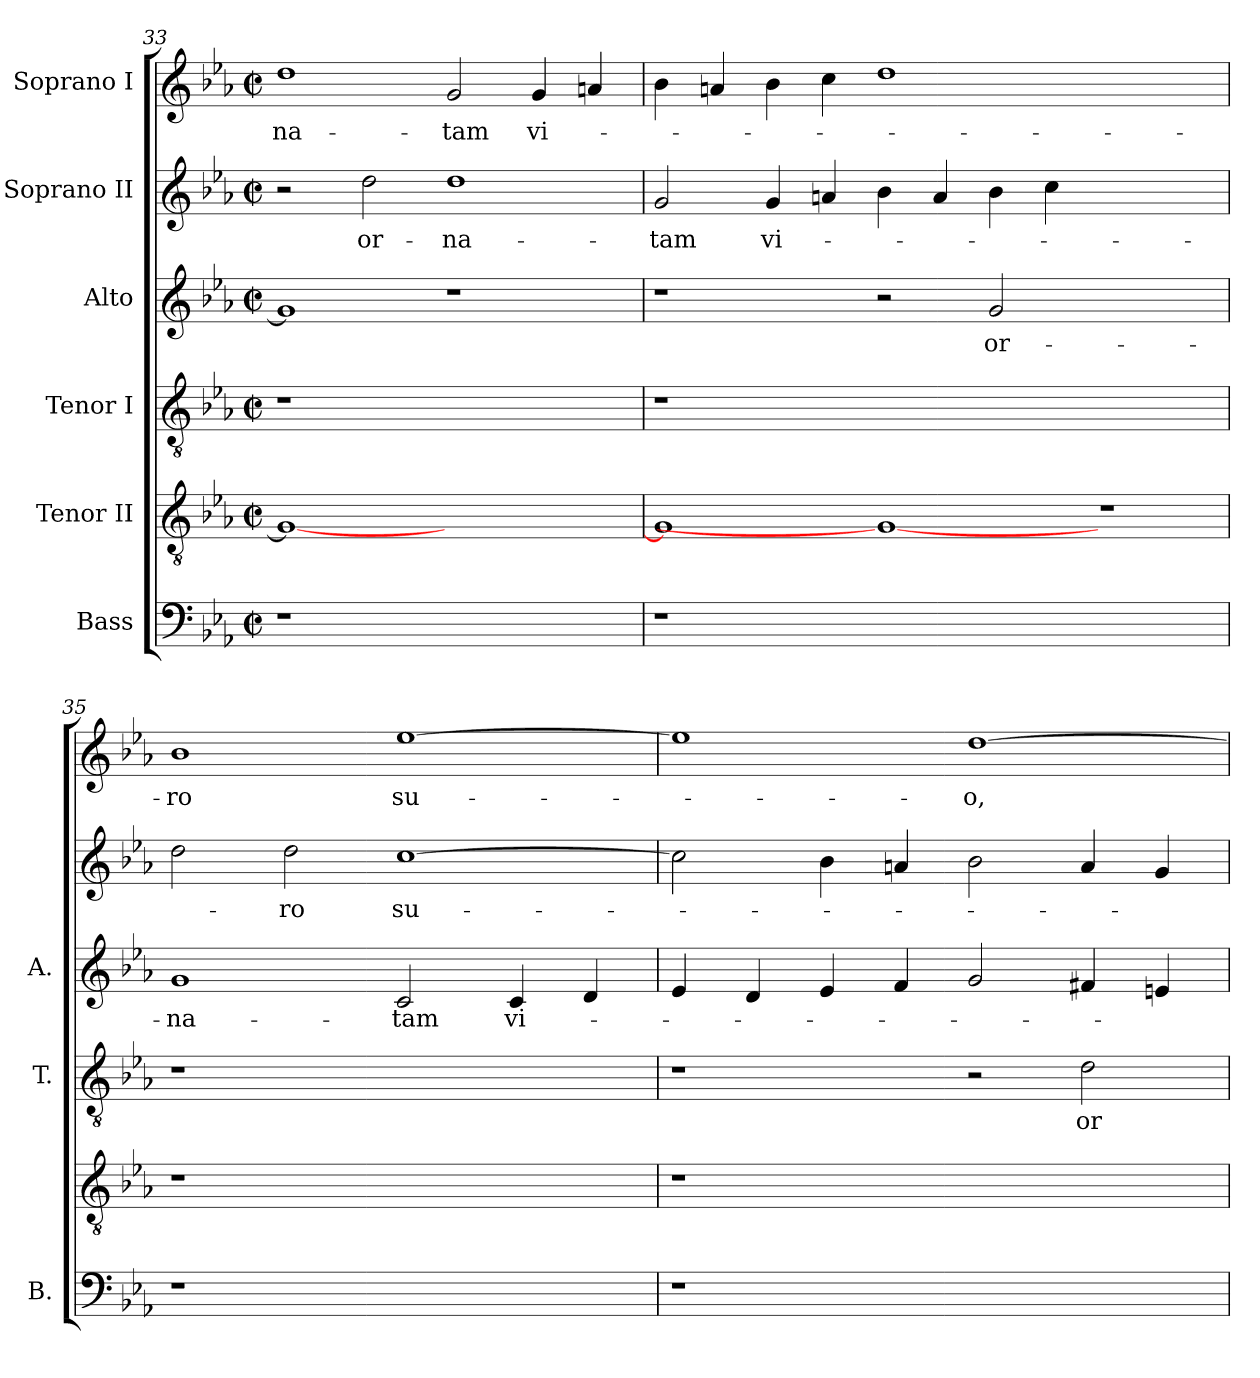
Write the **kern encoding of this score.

**kern	**kern	**kern	**text	**kern	**text	**kern	**text	**kern	**text
*part6	*part5	*part4	*part4	*part3	*part3	*part2	*part2	*part1	*part1
*staff6	*staff5	*staff4	*staff4	*staff3	*staff3	*staff2	*staff2	*staff1	*staff1
*I"Bass	*I"Tenor II	*I"Tenor I	*	*I"Alto	*	*I"Soprano II	*	*I"Soprano I	*
*I'B.	*	*I'T.	*	*I'A.	*	*	*	*	*
*clefF4	*clefGv2	*clefGv2	*	*clefG2	*	*clefG2	*	*clefG2	*
*	*ITrd7c12	*ITrd7c12	*	*ITrd7c12	*	*	*	*	*
*k[b-e-a-]	*k[b-e-a-]	*k[b-e-a-]	*	*k[b-e-a-]	*	*k[b-e-a-]	*	*k[b-e-a-]	*
*E-:	*E-:	*E-:	*	*E-:	*	*E-:	*	*E-:	*
*M2/2	*M2/2	*M2/2	*	*M2/2	*	*M2/2	*	*M2/2	*
*met(c|)	*met(c|)	*met(c|)	*	*met(c|)	*	*met(c|)	*	*met(c|)	*
=33	=33	=33	=33	=33	=33	=33	=33	=33	=33
!LO:N:vis=1	!	!LO:N:vis=1	!	!	!	!	!	!	!
!	!	!	!	!	!	!	!	!	!LO:LY:b:color=#000000
1r	1GGi_<	1r	.	1Gi]	.	2r	.	1ddi	-na-
!	!	!	!	!	!	!	!LO:LY:b:color=#000000	!	!
.	.	.	.	.	.	2ddi\	or-	.	.
!	!	!	!	!	!	!	!LO:LY:b:color=#000000	!	!
!	!	!	!	!	!	!	!	!	!LO:LY:b:color=#000000
1ryy	1ryy	1ryy	.	1r	.	1ddi	-na-	2gi/	-tam
!	!	!	!	!	!	!	!	!	!LO:LY:b:color=#000000
.	.	.	.	.	.	.	.	4gi/	vi-
.	.	.	.	.	.	.	.	4ani/	.
!!LO:PB:g=z
=34	=34	=34	=34	=34	=34	=34	=34	=34	=34
!LO:N:vis=1	!	!LO:N:vis=1	!	!	!	!	!	!	!
!	!	!	!	!	!	!	!LO:LY:b:color=#000000	!	!
1r	1GGi]	1r	.	1r	.	2gi/	-tam	4b-i\	.
.	.	.	.	.	.	.	.	4ani/	.
!	!	!	!	!	!	!	!LO:LY:b:color=#000000	!	!
.	.	.	.	.	.	4gi/	vi-	4b-i\	.
.	.	.	.	.	.	4ani/	.	4cci\	.
0ryy	1GGi_	0ryy	.	2r	.	4b-i\	.	1ddi	.
.	.	.	.	.	.	4ai/	.	.	.
!	!	!	!	!	!LO:LY:b:color=#000000	!	!	!	!
.	.	.	.	2Gi/	or-	4b-i\	.	.	.
.	.	.	.	.	.	4cci\	.	.	.
.	1r	.	.	1ryy	.	1ryy	.	1ryy	.
=35	=35	=35	=35	=35	=35	=35	=35	=35	=35
!LO:N:vis=1	!LO:N:vis=1	!LO:N:vis=1	!	!	!	!	!	!	!
!	!	!	!	!	!LO:LY:b:color=#000000	!	!	!	!
!	!	!	!	!	!	!	!	!	!LO:LY:b:color=#000000
1r	1r	1r	.	1Gi	-na-	2ddi\	.	1b-i	-ro
!	!	!	!	!	!	!	!LO:LY:b:color=#000000	!	!
.	.	.	.	.	.	2ddi\	-ro	.	.
!	!	!	!	!	!LO:LY:b:color=#000000	!	!	!	!
!	!	!	!	!	!	!	!LO:LY:b:color=#000000	!	!
!	!	!	!	!	!	!	!	!	!LO:LY:b:color=#000000
1ryy	1ryy	1ryy	.	2Ci/	-tam	[>1cci	su-	[>1ee-i	su-
!	!	!	!	!	!LO:LY:b:color=#000000	!	!	!	!
.	.	.	.	4Ci/	vi-	.	.	.	.
.	.	.	.	4Di/	.	.	.	.	.
=36	=36	=36	=36	=36	=36	=36	=36	=36	=36
!LO:N:vis=1	!LO:N:vis=1	!	!	!	!	!	!	!	!
1r	1r	1r	.	4E-i/	.	2cci\]	.	1ee-i]	.
.	.	.	.	4Di/	.	.	.	.	.
.	.	.	.	4E-i/	.	4b-i\	.	.	.
.	.	.	.	4Fi/	.	4ani/	.	.	.
!	!	!	!	!	!	!	!	!	!LO:LY:b:color=#000000
1ryy	1ryy	2r	.	2Gi/	.	2b-i\	.	[>1ddi	-o,
!	!	!	!LO:LY:b:color=#000000	!	!	!	!	!	!
.	.	2Di\	or-	4F#Xi/	.	4ai/	.	.	.
.	.	.	.	4Eni/	.	4gi/	.	.	.
=	=	=	=	=	=	=	=	=	=
*-	*-	*-	*-	*-	*-	*-	*-	*-	*-
